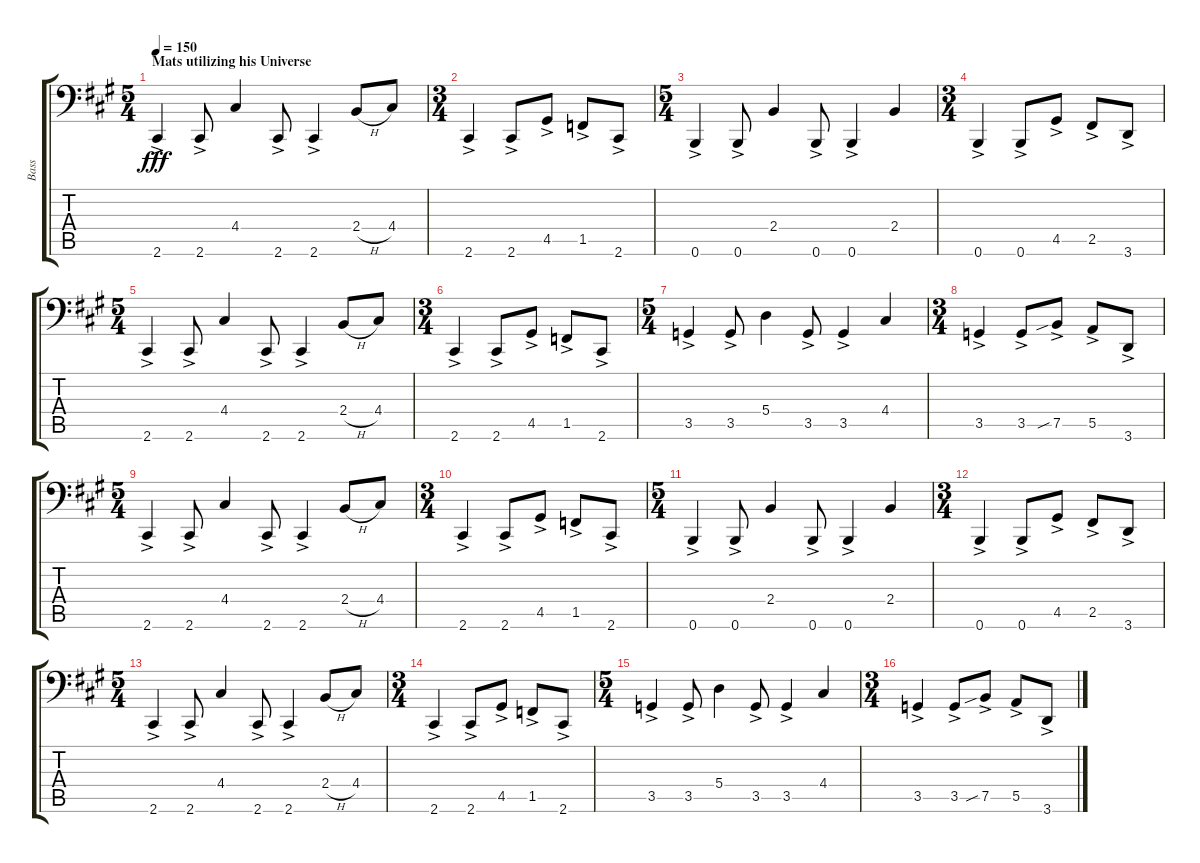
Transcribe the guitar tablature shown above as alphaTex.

\track ("Bass" "Bass") {instrument electricbassfinger}
\staff {score tabs}
\tuning (B2 G2 D2 A1 E1 B0) {hide}
\ts (5 4)
\section ("" "Mats utilizing his Universe")
\tempo 150
\clef f4
\ks a
2.6{ac}.4{dy fff} 2.6{ac}.8 4.4.4 2.6{ac}.8 2.6{ac}.4 2.4{h}.8 4.4.8 |
\ts (3 4)
2.6{ac}.4 2.6{ac}.8 4.5{ac}.8 1.5{ac}.8 2.6{ac}.8 |
\ts (5 4)
0.6{ac}.4 0.6{ac}.8 2.4.4 0.6{ac}.8 0.6{ac}.4 2.4.4 |
\ts (3 4)
0.6{ac}.4 0.6{ac}.8 4.5{ac}.8 2.5{ac}.8 3.6{ac}.8 |
\ts (5 4)
2.6{ac}.4 2.6{ac}.8 4.4.4 2.6{ac}.8 2.6{ac}.4 2.4{h}.8 4.4.8 |
\ts (3 4)
2.6{ac}.4 2.6{ac}.8 4.5{ac}.8 1.5{ac}.8 2.6{ac}.8 |
\ts (5 4)
3.5{ac}.4 3.5{ac}.8 5.4.4 3.5{ac}.8 3.5{ac}.4 4.4.4 |
\ts (3 4)
3.5{ac}.4 3.5{ac}.8 7.5{sib ac}.8 5.5{ac}.8 3.6{ac}.8 |
\ts (5 4)
2.6{ac}.4 2.6{ac}.8 4.4.4 2.6{ac}.8 2.6{ac}.4 2.4{h}.8 4.4.8 |
\ts (3 4)
2.6{ac}.4 2.6{ac}.8 4.5{ac}.8 1.5{ac}.8 2.6{ac}.8 |
\ts (5 4)
0.6{ac}.4 0.6{ac}.8 2.4.4 0.6{ac}.8 0.6{ac}.4 2.4.4 |
\ts (3 4)
0.6{ac}.4 0.6{ac}.8 4.5{ac}.8 2.5{ac}.8 3.6{ac}.8 |
\ts (5 4)
2.6{ac}.4 2.6{ac}.8 4.4.4 2.6{ac}.8 2.6{ac}.4 2.4{h}.8 4.4.8 |
\ts (3 4)
2.6{ac}.4 2.6{ac}.8 4.5{ac}.8 1.5{ac}.8 2.6{ac}.8 |
\ts (5 4)
3.5{ac}.4 3.5{ac}.8 5.4.4 3.5{ac}.8 3.5{ac}.4 4.4.4 |
\ts (3 4)
3.5{ac}.4 3.5{ac}.8 7.5{sib ac}.8 5.5{ac}.8 3.6{ac}.8
